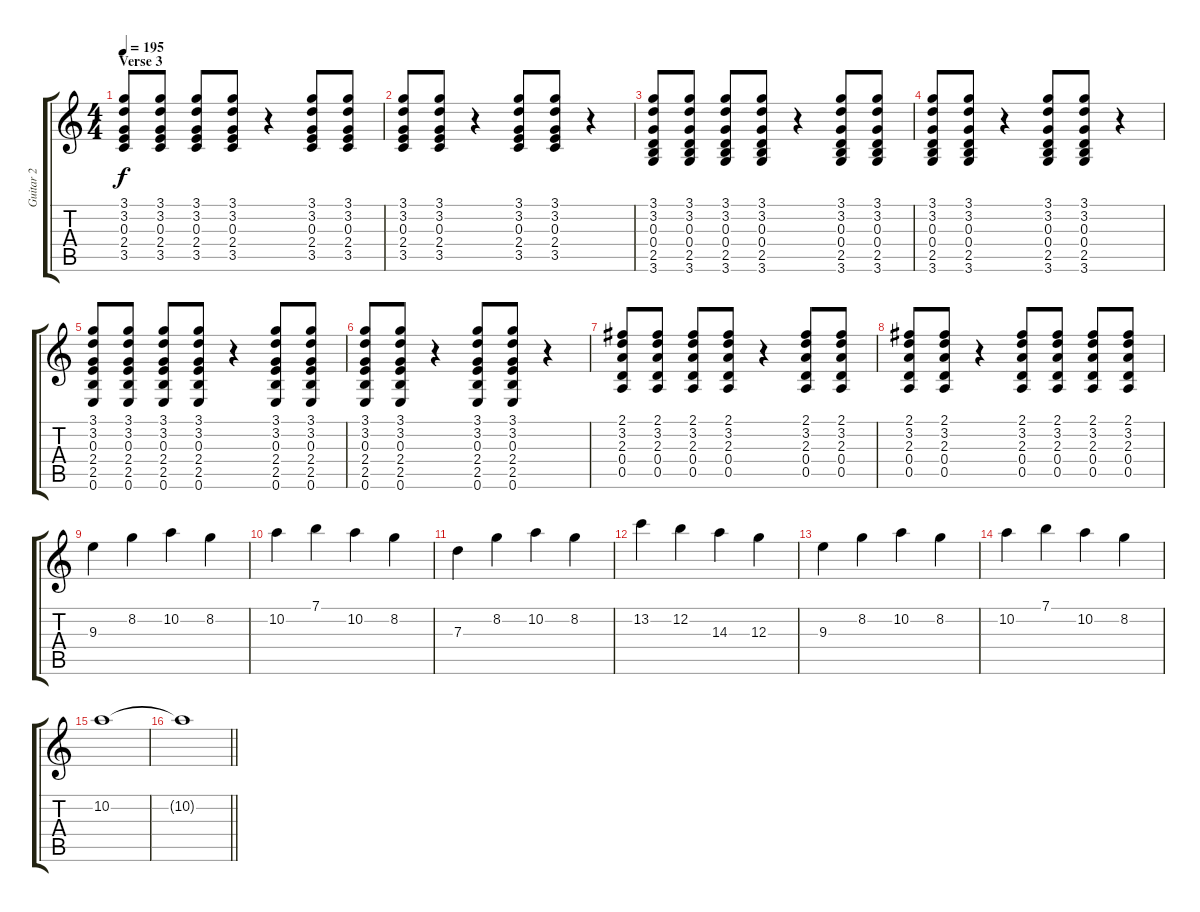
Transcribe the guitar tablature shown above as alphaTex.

\track ("Guitar 2" "Guitar 2") {instrument overdrivenguitar}
\staff {score tabs}
\tuning (E4 B3 G3 D3 A2 E2) {hide}
\ts (4 4)
\section ("" "Verse 3")
\tempo 195
\clef g2
\ks c
(3.1 3.2 0.3 2.4 3.5).8{dy f} (3.1 3.2 0.3 2.4 3.5).8 (3.1 3.2 0.3 2.4 3.5).8 (3.1 3.2 0.3 2.4 3.5).8 r.4 (3.1 3.2 0.3 2.4 3.5).8 (3.1 3.2 0.3 2.4 3.5).8 |
(3.1 3.2 0.3 2.4 3.5).8 (3.1 3.2 0.3 2.4 3.5).8 r.4 (3.1 3.2 0.3 2.4 3.5).8 (3.1 3.2 0.3 2.4 3.5).8 r.4 |
(3.1 3.2 0.3 0.4 2.5 3.6).8 (3.1 3.2 0.3 0.4 2.5 3.6).8 (3.1 3.2 0.3 0.4 2.5 3.6).8 (3.1 3.2 0.3 0.4 2.5 3.6).8 r.4 (3.1 3.2 0.3 0.4 2.5 3.6).8 (3.1 3.2 0.3 0.4 2.5 3.6).8 |
(3.1 3.2 0.3 0.4 2.5 3.6).8 (3.1 3.2 0.3 0.4 2.5 3.6).8 r.4 (3.1 3.2 0.3 0.4 2.5 3.6).8 (3.1 3.2 0.3 0.4 2.5 3.6).8 r.4 |
(3.1 3.2 0.3 2.4 2.5 0.6).8 (3.1 3.2 0.3 2.4 2.5 0.6).8 (3.1 3.2 0.3 2.4 2.5 0.6).8 (3.1 3.2 0.3 2.4 2.5 0.6).8 r.4 (3.1 3.2 0.3 2.4 2.5 0.6).8 (3.1 3.2 0.3 2.4 2.5 0.6).8 |
(3.1 3.2 0.3 2.4 2.5 0.6).8 (3.1 3.2 0.3 2.4 2.5 0.6).8 r.4 (3.1 3.2 0.3 2.4 2.5 0.6).8 (3.1 3.2 0.3 2.4 2.5 0.6).8 r.4 |
(2.1 3.2 2.3 0.4 0.5).8 (2.1 3.2 2.3 0.4 0.5).8 (2.1 3.2 2.3 0.4 0.5).8 (2.1 3.2 2.3 0.4 0.5).8 r.4 (2.1 3.2 2.3 0.4 0.5).8 (2.1 3.2 2.3 0.4 0.5).8 |
(2.1 3.2 2.3 0.4 0.5).8 (2.1 3.2 2.3 0.4 0.5).8 r.4 (2.1 3.2 2.3 0.4 0.5).8 (2.1 3.2 2.3 0.4 0.5).8 (2.1 3.2 2.3 0.4 0.5).8 (2.1 3.2 2.3 0.4 0.5).8 |
9.3.4 8.2.4 10.2.4 8.2.4 |
10.2.4 7.1.4 10.2.4 8.2.4 |
7.3.4 8.2.4 10.2.4 8.2.4 |
13.2.4 12.2.4 14.3.4 12.3.4 |
9.3.4 8.2.4 10.2.4 8.2.4 |
10.2.4 7.1.4 10.2.4 8.2.4 |
10.2.1 |
\barLineRight lightlight
10.2{t}.1
